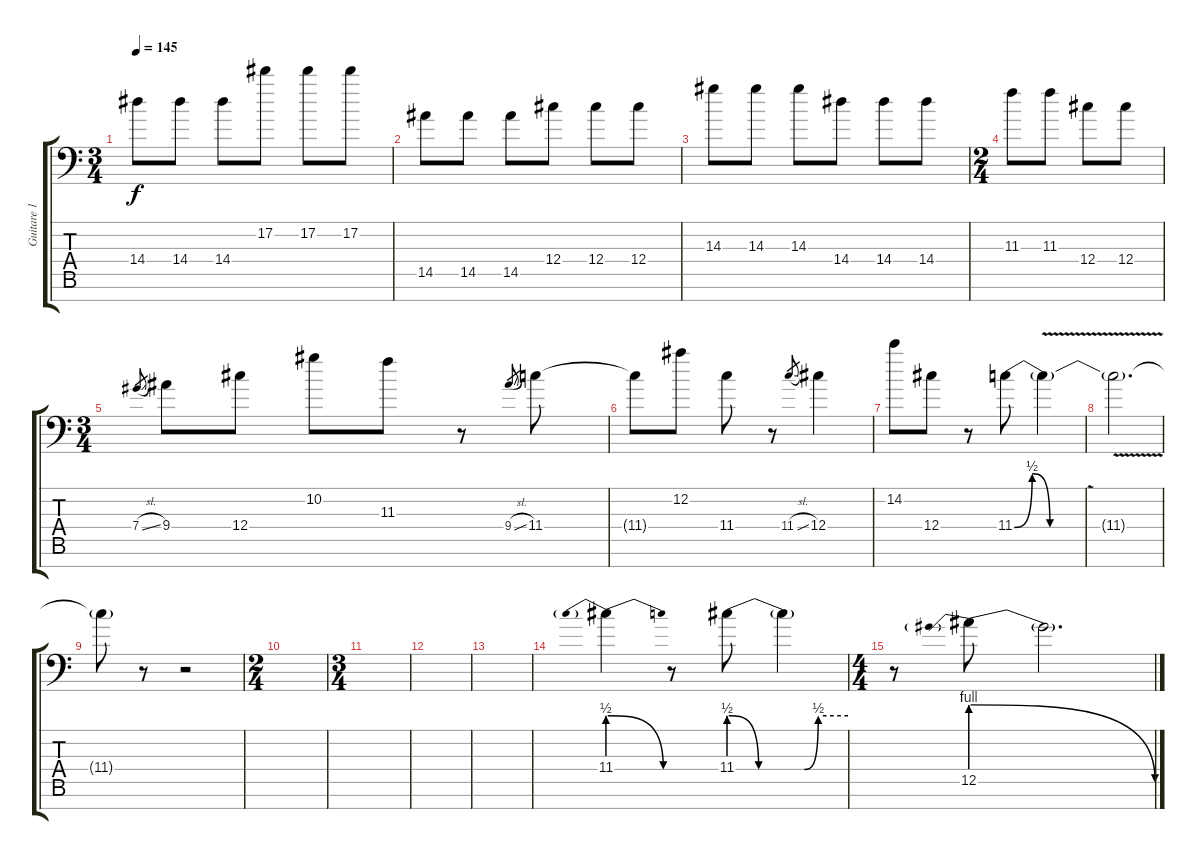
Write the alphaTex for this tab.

\track ("Guitare 1" "Guitare 1") {instrument electricguitarjazz}
\staff {score tabs}
\tuning (Eb4 Bb3 Gb3 Db3 Ab2 Db2 Bb1) {hide}
\ts (3 4)
\tempo 145
\clef f4
\ks c
14.4.8{dy f} 14.4.8 14.4.8 17.2.8 17.2.8 17.2.8 |
14.5.8 14.5.8 14.5.8 12.4.8 12.4.8 12.4.8 |
14.3.8 14.3.8 14.3.8 14.4.8 14.4.8 14.4.8 |
\ts (2 4)
11.3.8 11.3.8 12.4.8 12.4.8 |
\ts (3 4)
7.4{sl}.8{gr} 9.4.8{volume 9 balance 16} 12.4.8 10.2.8 11.3.8 r.8 9.4{sl}.8{gr} 11.4.8 |
11.4{t}.8 12.2.8 11.4.8 r.8 11.4{sl}.8{gr} 12.4.4 |
14.2.8 12.4.8 r.8 11.4{be (custom 0 0 15 2 30 0 60 0)}.8 11.4{v t}.4 |
11.4{t}.2{d} |
11.4{t}.8 r.8 r.2 |
\ts (2 4)
|
\ts (3 4)
|
|
|
11.4{be (prebendrelease 0 2 60 0)}.4 r.8 11.4{be (custom 0 2 15 0 38 0 45 2 60 2)}.8 11.4{t}.4 |
\ts (4 4)
r.8 12.5{be (prebendrelease 0 4 60 0)}.8 12.5{t}.2{d}
